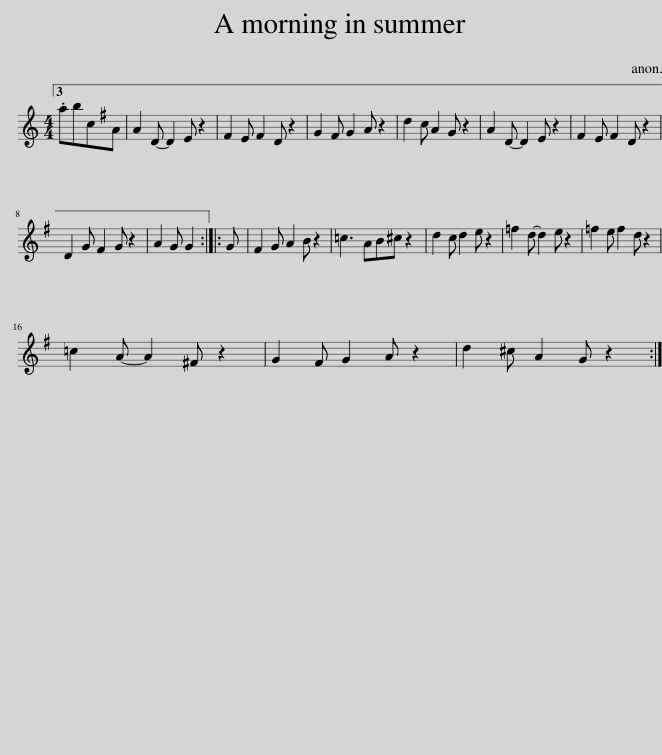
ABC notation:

X:1
L:1/8
M:4/4
I:linebreak $
K:C
V:1 treble
V:1
 .abcA | A2 D- D2 E z2 | ^F2 E F2 D z2 | G2 ^F G2 A z2 | d2 c A2 G z2 | %5
 A2 D- D2 E z2 | ^F2 E F2 D z2 |$ D2 G ^F2 G z2 | A2 G G2 :: G | %10
 ^F2 G A2 B z2 | =c3 AB^c z2 | d2 c d2 e z2 | =f2 d- d2 e z2 | =f2 e f2 d z2 |$ %15
 =c2 A- A2 ^F z2 | G2 ^F G2 A z2 | d2 ^c A2 G z2 :| %18
